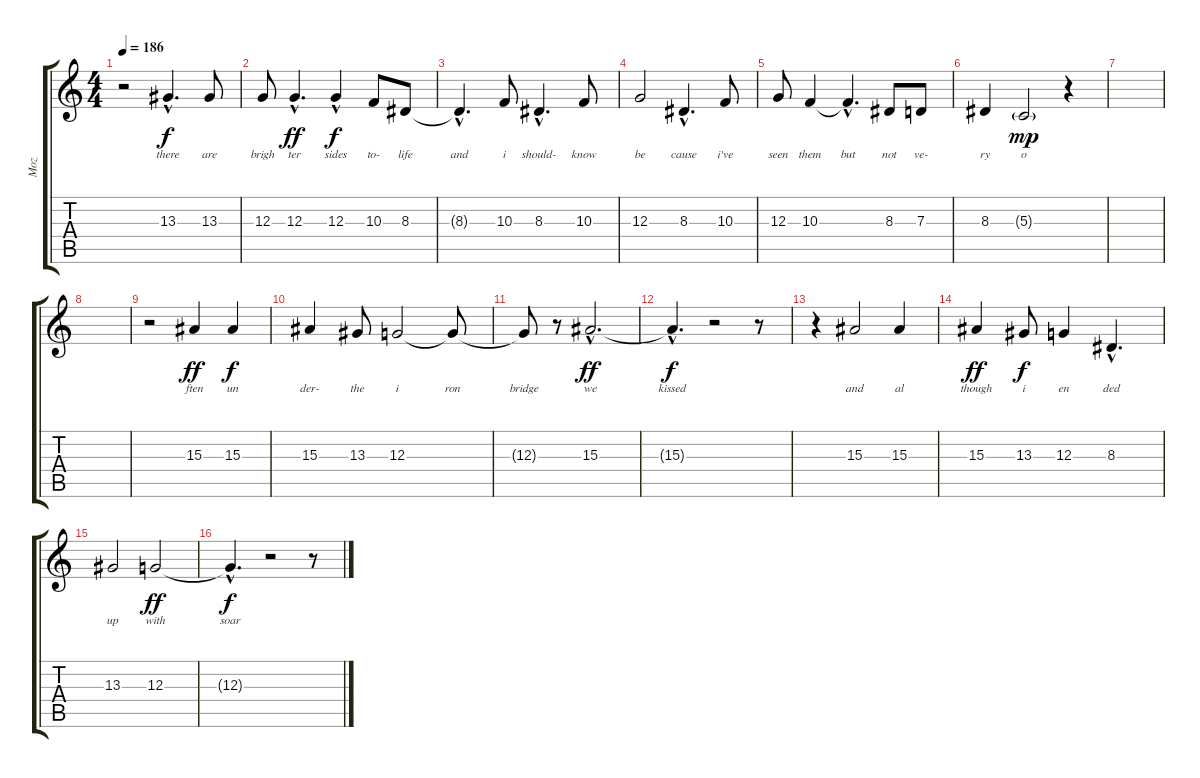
\track ("Moz" "Moz") {instrument voiceoohs}
\staff {score tabs}
\tuning (E4 B3 G3 D3 A2 E2) {hide}
\ts (4 4)
\tempo 186
\clef g2
\ks c
r.2{dy f} 13.3{hac}.4{d lyrics (0 "there") lyrics (1 "") lyrics (2 "") lyrics (3 "") lyrics (4 "")} 13.3.8{lyrics (0 "are") lyrics (1 "") lyrics (2 "") lyrics (3 "") lyrics (4 "")} |
12.3.8{lyrics (0 "brigh") lyrics (1 "") lyrics (2 "") lyrics (3 "") lyrics (4 "")} 12.3{hac}.4{d lyrics (0 "ter") lyrics (1 "") lyrics (2 "") lyrics (3 "") lyrics (4 "") dy ff} 12.3{hac}.4{lyrics (0 "sides") lyrics (1 "") lyrics (2 "") lyrics (3 "") lyrics (4 "") dy f} 10.3.8{lyrics (0 "to-") lyrics (1 "") lyrics (2 "") lyrics (3 "") lyrics (4 "")} 8.3.8{lyrics (0 "life") lyrics (1 "") lyrics (2 "") lyrics (3 "") lyrics (4 "")} |
8.3{hac t}.4{d lyrics (0 "and") lyrics (1 "") lyrics (2 "") lyrics (3 "") lyrics (4 "")} 10.3.8{lyrics (0 "i") lyrics (1 "") lyrics (2 "") lyrics (3 "") lyrics (4 "")} 8.3{hac}.4{d lyrics (0 "should-") lyrics (1 "") lyrics (2 "") lyrics (3 "") lyrics (4 "")} 10.3.8{lyrics (0 "know") lyrics (1 "") lyrics (2 "") lyrics (3 "") lyrics (4 "")} |
12.3.2{lyrics (0 "be") lyrics (1 "") lyrics (2 "") lyrics (3 "") lyrics (4 "")} 8.3{hac}.4{d lyrics (0 "cause") lyrics (1 "") lyrics (2 "") lyrics (3 "") lyrics (4 "")} 10.3.8{lyrics (0 "i've") lyrics (1 "") lyrics (2 "") lyrics (3 "") lyrics (4 "")} |
12.3.8{lyrics (0 "seen") lyrics (1 "") lyrics (2 "") lyrics (3 "") lyrics (4 "")} 10.3.4{lyrics (0 "them") lyrics (1 "") lyrics (2 "") lyrics (3 "") lyrics (4 "")} 10.3{hac t}.4{d lyrics (0 "but") lyrics (1 "") lyrics (2 "") lyrics (3 "") lyrics (4 "")} 8.3.8{lyrics (0 "not") lyrics (1 "") lyrics (2 "") lyrics (3 "") lyrics (4 "")} 7.3.8{lyrics (0 "ve-") lyrics (1 "") lyrics (2 "") lyrics (3 "") lyrics (4 "")} |
8.3.4{lyrics (0 "ry") lyrics (1 "") lyrics (2 "") lyrics (3 "") lyrics (4 "")} 5.3{g}.2{lyrics (0 "o") lyrics (1 "") lyrics (2 "") lyrics (3 "") lyrics (4 "") dy mp} r.4 |
|
|
r.2 15.3.4{lyrics (0 "ften") lyrics (1 "") lyrics (2 "") lyrics (3 "") lyrics (4 "") dy ff} 15.3.4{lyrics (0 "un") lyrics (1 "") lyrics (2 "") lyrics (3 "") lyrics (4 "") dy f} |
15.3.4{lyrics (0 "der-") lyrics (1 "") lyrics (2 "") lyrics (3 "") lyrics (4 "")} 13.3.8{lyrics (0 "the") lyrics (1 "") lyrics (2 "") lyrics (3 "") lyrics (4 "")} 12.3.2{lyrics (0 "i") lyrics (1 "") lyrics (2 "") lyrics (3 "") lyrics (4 "")} 12.3{t}.8{lyrics (0 "ron") lyrics (1 "") lyrics (2 "") lyrics (3 "") lyrics (4 "")} |
12.3{t}.8{lyrics (0 "bridge") lyrics (1 "") lyrics (2 "") lyrics (3 "") lyrics (4 "")} r.8 15.3{hac}.2{d lyrics (0 "we") lyrics (1 "") lyrics (2 "") lyrics (3 "") lyrics (4 "") dy ff} |
15.3{hac t}.4{d lyrics (0 "kissed") lyrics (1 "") lyrics (2 "") lyrics (3 "") lyrics (4 "") dy f} r.2 r.8 |
r.4 15.3.2{lyrics (0 "and") lyrics (1 "") lyrics (2 "") lyrics (3 "") lyrics (4 "")} 15.3.4{lyrics (0 "al") lyrics (1 "") lyrics (2 "") lyrics (3 "") lyrics (4 "")} |
15.3.4{lyrics (0 "though") lyrics (1 "") lyrics (2 "") lyrics (3 "") lyrics (4 "") dy ff} 13.3.8{lyrics (0 "i") lyrics (1 "") lyrics (2 "") lyrics (3 "") lyrics (4 "") dy f} 12.3.4{lyrics (0 "en") lyrics (1 "") lyrics (2 "") lyrics (3 "") lyrics (4 "")} 8.3{hac}.4{d lyrics (0 "ded") lyrics (1 "") lyrics (2 "") lyrics (3 "") lyrics (4 "")} |
13.3.2{lyrics (0 "up") lyrics (1 "") lyrics (2 "") lyrics (3 "") lyrics (4 "")} 12.3.2{lyrics (0 "with") lyrics (1 "") lyrics (2 "") lyrics (3 "") lyrics (4 "") dy ff} |
12.3{hac t}.4{d lyrics (0 "soar") lyrics (1 "") lyrics (2 "") lyrics (3 "") lyrics (4 "") dy f} r.2 r.8
